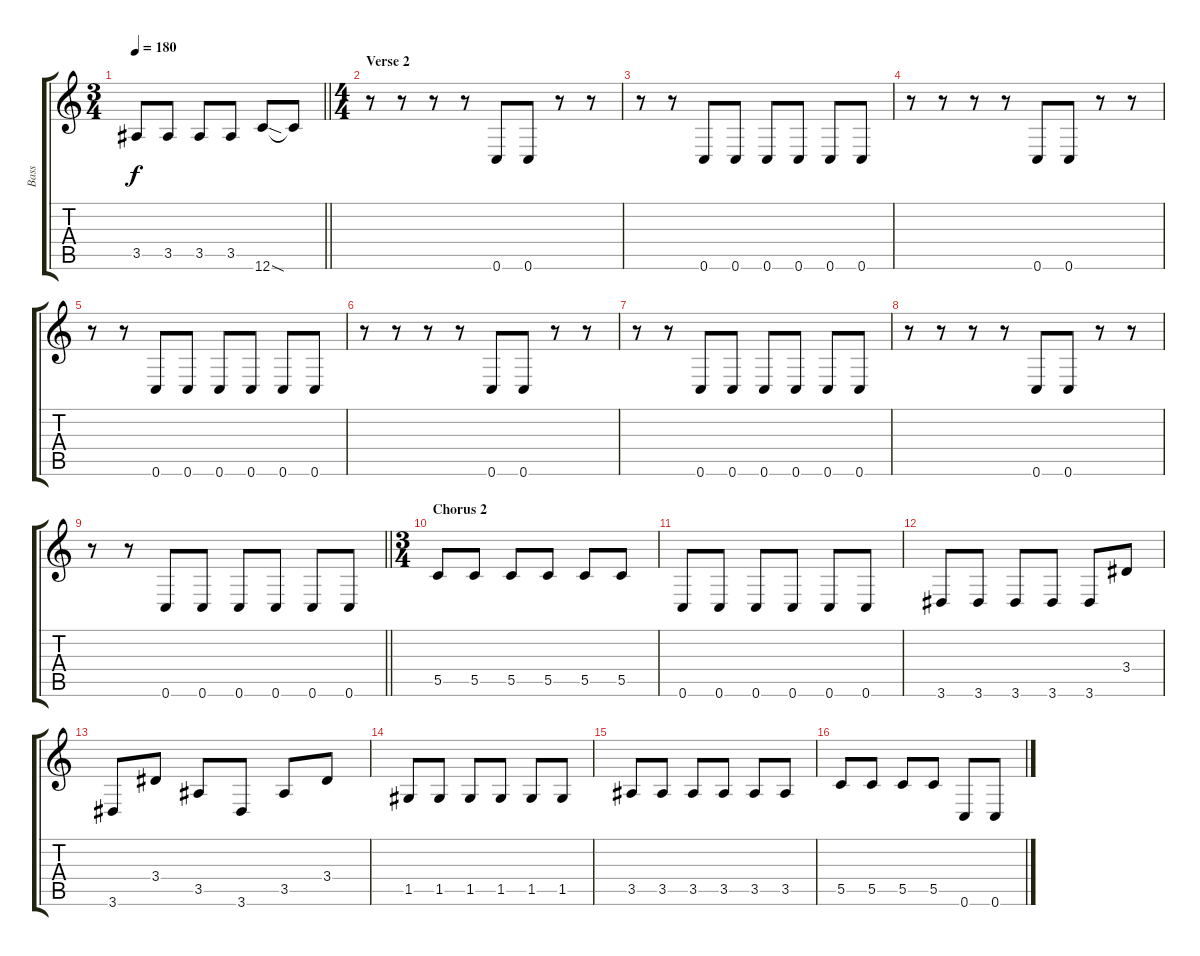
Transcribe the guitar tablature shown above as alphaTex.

\track ("Bass" "Bass") {instrument electricbasspick}
\staff {score tabs}
\tuning (D4 A3 F3 C3 G2 C2) {hide}
\ts (3 4)
\tempo 180
\clef g2
\barLineRight lightlight
\ks c
3.5.8{dy f} 3.5.8 3.5.8 3.5.8 12.6{sod}.8 12.6{t}.8 |
\ts (4 4)
\section ("" "Verse 2")
r.8 r.8 r.8 r.8 0.6.8 0.6.8 r.8 r.8 |
r.8 r.8 0.6.8 0.6.8 0.6.8 0.6.8 0.6.8 0.6.8 |
r.8 r.8 r.8 r.8 0.6.8 0.6.8 r.8 r.8 |
r.8 r.8 0.6.8 0.6.8 0.6.8 0.6.8 0.6.8 0.6.8 |
r.8 r.8 r.8 r.8 0.6.8 0.6.8 r.8 r.8 |
r.8 r.8 0.6.8 0.6.8 0.6.8 0.6.8 0.6.8 0.6.8 |
r.8 r.8 r.8 r.8 0.6.8 0.6.8 r.8 r.8 |
\barLineRight lightlight
r.8 r.8 0.6.8 0.6.8 0.6.8 0.6.8 0.6.8 0.6.8 |
\ts (3 4)
\section ("" "Chorus 2")
5.5.8 5.5.8 5.5.8 5.5.8 5.5.8 5.5.8 |
0.6.8 0.6.8 0.6.8 0.6.8 0.6.8 0.6.8 |
3.6.8 3.6.8 3.6.8 3.6.8 3.6.8 3.4.8 |
3.6.8 3.4.8 3.5.8 3.6.8 3.5.8 3.4.8 |
1.5.8 1.5.8 1.5.8 1.5.8 1.5.8 1.5.8 |
3.5.8 3.5.8 3.5.8 3.5.8 3.5.8 3.5.8 |
5.5.8 5.5.8 5.5.8 5.5.8 0.6.8 0.6.8
